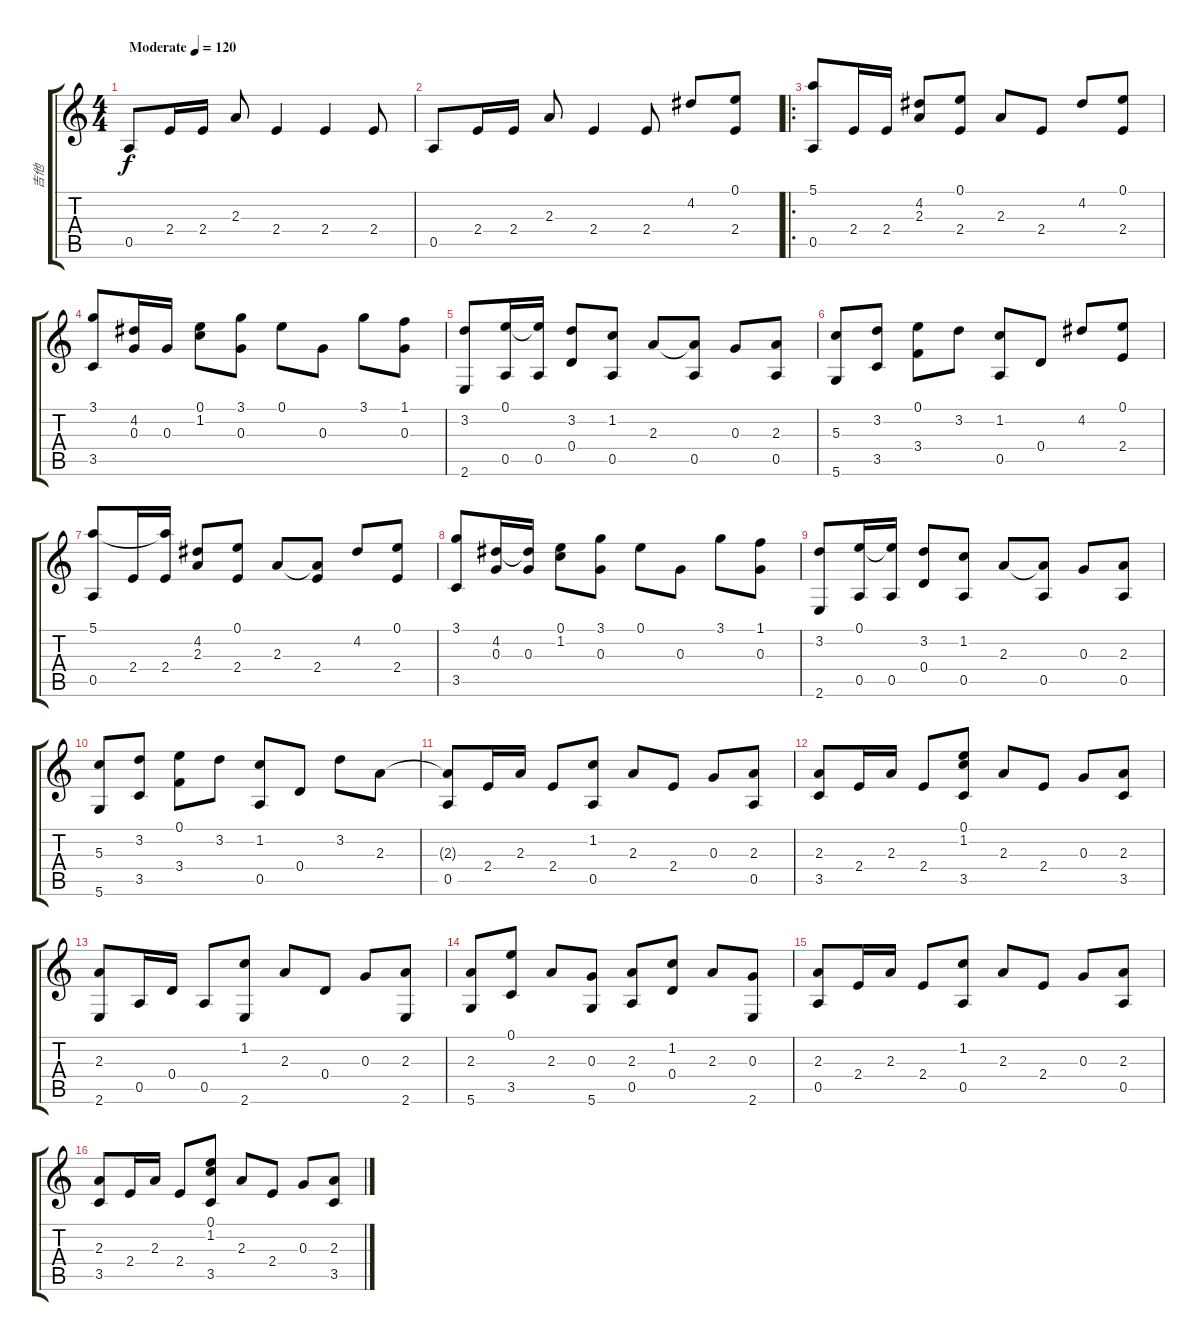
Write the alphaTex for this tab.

\track ("吉他" "吉他") {instrument acousticguitarnylon}
\staff {score tabs}
\tuning (E4 B3 G3 D3 A2 D2) {hide}
\ts (4 4)
\tempo (120 "Moderate")
\clef g2
\ks c
0.5.8{dy f instrument acousticguitarnylon} 2.4.16 2.4.16 2.3.8 2.4.4 2.4.4 2.4.8 |
0.5.8 2.4.16 2.4.16 2.3.8 2.4.4 2.4.8 4.2.8 (0.1 2.4).8 |
\ro
(5.1 0.5).8 2.4.16 2.4.16 (4.2 2.3).8 (0.1 2.4).8 2.3.8 2.4.8 4.2.8 (0.1 2.4).8 |
(3.1 3.5).8 (4.2 0.3).16 0.3.16 (0.1 1.2).8 (3.1 0.3).8 0.1.8 0.3.8 3.1.8 (1.1 0.3).8 |
(3.2 2.6).8 (0.1 0.5).16 (0.1{t} 0.5).16 (3.2 0.4).8 (1.2 0.5).8 2.3.8 (2.3{t} 0.5).8 0.3.8 (2.3 0.5).8 |
(5.3 5.6).8 (3.2 3.5).8 (0.1 3.4).8 3.2.8 (1.2 0.5).8 0.4.8 4.2.8 (0.1 2.4).8 |
(5.1 0.5).8 2.4.16 (5.1{t} 2.4).16 (4.2 2.3).8 (0.1 2.4).8 2.3.8 (2.3{t} 2.4).8 4.2.8 (0.1 2.4).8 |
(3.1 3.5).8 (4.2 0.3).16 (4.2{t} 0.3).16 (0.1 1.2).8 (3.1 0.3).8 0.1.8 0.3.8 3.1.8 (1.1 0.3).8 |
(3.2 2.6).8 (0.1 0.5).16 (0.1{t} 0.5).16 (3.2 0.4).8 (1.2 0.5).8 2.3.8 (2.3{t} 0.5).8 0.3.8 (2.3 0.5).8 |
(5.3 5.6).8 (3.2 3.5).8 (0.1 3.4).8 3.2.8 (1.2 0.5).8 0.4.8 3.2.8 2.3.8 |
(2.3{t} 0.5).8 2.4.16 2.3.16 2.4.8 (1.2 0.5).8 2.3.8 2.4.8 0.3.8 (2.3 0.5).8 |
(2.3 3.5).8 2.4.16 2.3.16 2.4.8 (0.1 1.2 3.5).8 2.3.8 2.4.8 0.3.8 (2.3 3.5).8 |
(2.3 2.6).8 0.5.16 0.4.16 0.5.8 (1.2 2.6).8 2.3.8 0.4.8 0.3.8 (2.3 2.6).8 |
(2.3 5.6).8 (0.1 3.5).8 2.3.8 (0.3 5.6).8 (2.3 0.5).8 (1.2 0.4).8 2.3.8 (0.3 2.6).8 |
(2.3 0.5).8 2.4.16 2.3.16 2.4.8 (1.2 0.5).8 2.3.8 2.4.8 0.3.8 (2.3 0.5).8 |
(2.3 3.5).8 2.4.16 2.3.16 2.4.8 (0.1 1.2 3.5).8 2.3.8 2.4.8 0.3.8 (2.3 3.5).8
